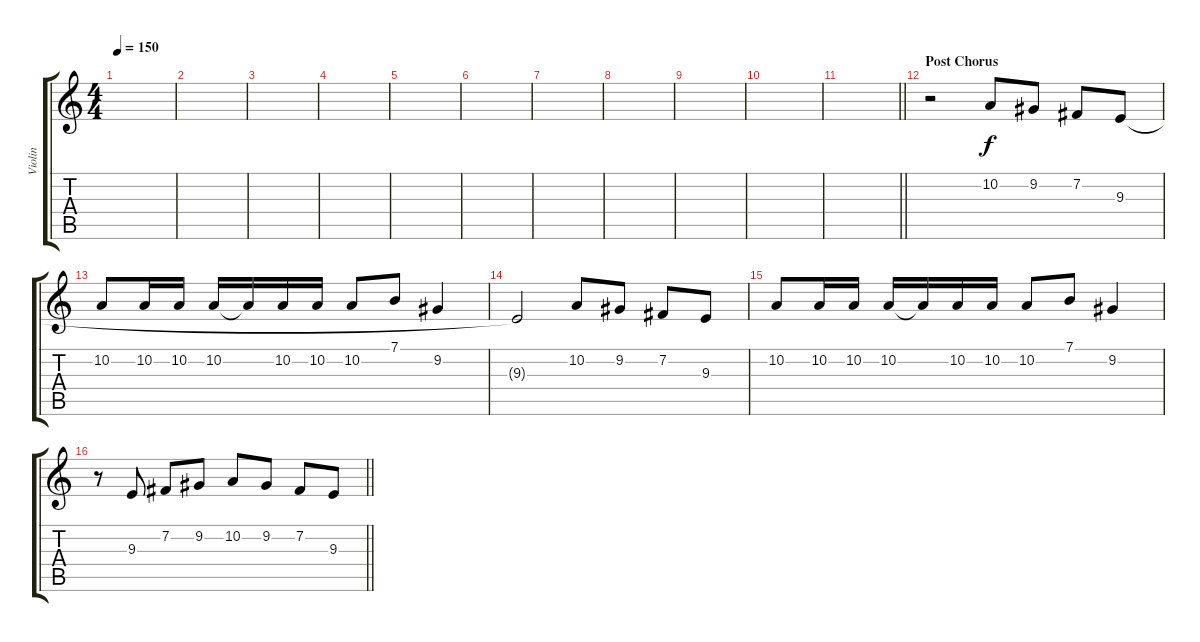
\track ("Violin" "Violin") {instrument violin}
\staff {score tabs}
\tuning (E4 B3 G3 D3 A2 D2) {hide}
\ts (4 4)
\tempo 150
\clef g2
\ks c
|
|
|
|
|
|
|
|
|
|
\barLineRight lightlight
|
\section ("" "Post Chorus")
r.2 10.2.8 9.2.8 7.2.8 9.3.8 |
10.2.8 10.2.16 10.2.16 10.2.16 10.2{t}.16 10.2.16 10.2.16 10.2.8 7.1.8 9.2.4 |
9.3{t}.2 10.2.8 9.2.8 7.2.8 9.3.8 |
10.2.8 10.2.16 10.2.16 10.2.16 10.2{t}.16 10.2.16 10.2.16 10.2.8 7.1.8 9.2.4 |
\barLineRight lightlight
r.8 9.3.8 7.2.8 9.2.8 10.2.8 9.2.8 7.2.8 9.3.8
